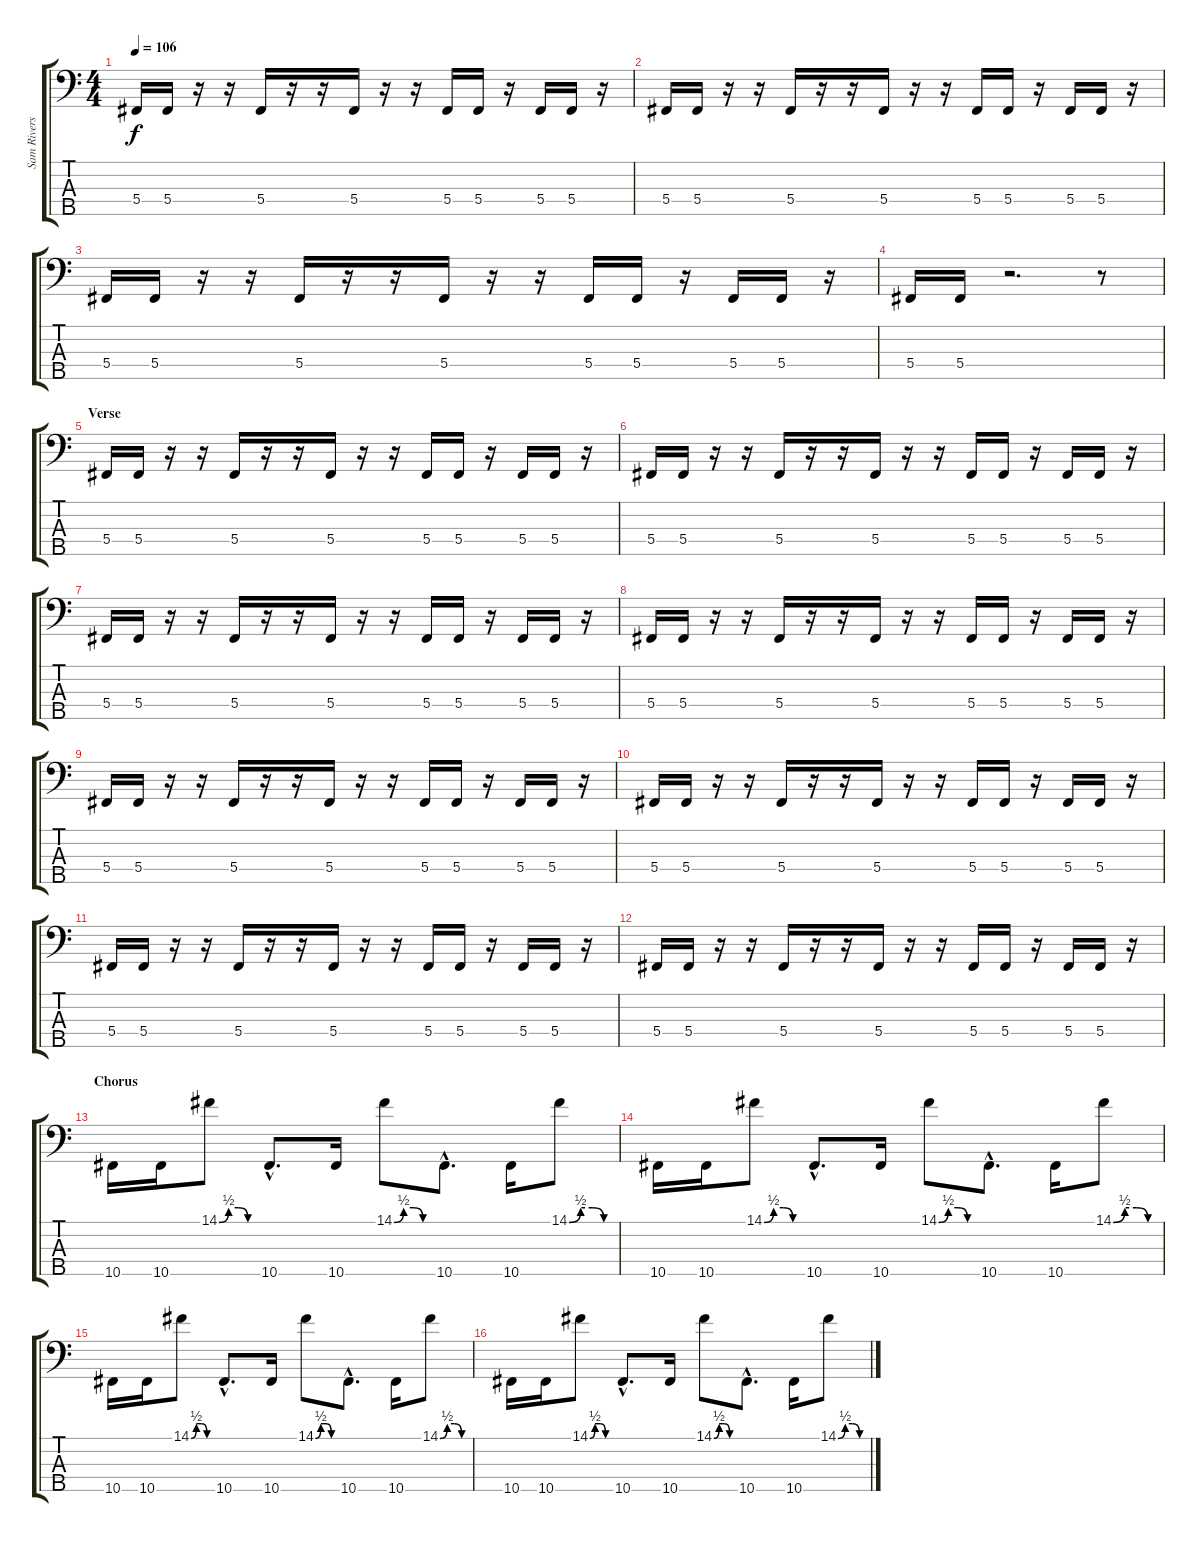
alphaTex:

\track ("Sam Rivers - Bass" "Sam Rivers") {instrument electricbassfinger}
\staff {score tabs}
\tuning (E2 B1 Gb1 Db1 Ab0) {hide}
\ts (4 4)
\tempo 106
\clef f4
\ks c
5.4.16{dy f} 5.4.16 r.16 r.16 5.4.16 r.16 r.16 5.4.16 r.16 r.16 5.4.16 5.4.16 r.16 5.4.16 5.4.16 r.16 |
5.4.16 5.4.16 r.16 r.16 5.4.16 r.16 r.16 5.4.16 r.16 r.16 5.4.16 5.4.16 r.16 5.4.16 5.4.16 r.16 |
5.4.16 5.4.16 r.16 r.16 5.4.16 r.16 r.16 5.4.16 r.16 r.16 5.4.16 5.4.16 r.16 5.4.16 5.4.16 r.16 |
5.4.16 5.4.16 r.2{d} r.8 |
\section ("" "Verse")
5.4.16 5.4.16 r.16 r.16 5.4.16 r.16 r.16 5.4.16 r.16 r.16 5.4.16 5.4.16 r.16 5.4.16 5.4.16 r.16 |
5.4.16 5.4.16 r.16 r.16 5.4.16 r.16 r.16 5.4.16 r.16 r.16 5.4.16 5.4.16 r.16 5.4.16 5.4.16 r.16 |
5.4.16 5.4.16 r.16 r.16 5.4.16 r.16 r.16 5.4.16 r.16 r.16 5.4.16 5.4.16 r.16 5.4.16 5.4.16 r.16 |
5.4.16 5.4.16 r.16 r.16 5.4.16 r.16 r.16 5.4.16 r.16 r.16 5.4.16 5.4.16 r.16 5.4.16 5.4.16 r.16 |
5.4.16 5.4.16 r.16 r.16 5.4.16 r.16 r.16 5.4.16 r.16 r.16 5.4.16 5.4.16 r.16 5.4.16 5.4.16 r.16 |
5.4.16 5.4.16 r.16 r.16 5.4.16 r.16 r.16 5.4.16 r.16 r.16 5.4.16 5.4.16 r.16 5.4.16 5.4.16 r.16 |
5.4.16 5.4.16 r.16 r.16 5.4.16 r.16 r.16 5.4.16 r.16 r.16 5.4.16 5.4.16 r.16 5.4.16 5.4.16 r.16 |
5.4.16 5.4.16 r.16 r.16 5.4.16 r.16 r.16 5.4.16 r.16 r.16 5.4.16 5.4.16 r.16 5.4.16 5.4.16 r.16 |
\section ("" "Chorus")
10.5.16 10.5.16 14.1{be (custom 0 0 15 2 30 2 45 0 60 0)}.8 10.5{hac}.8{d} 10.5.16 14.1{be (custom 0 0 15 2 30 2 45 0 60 0)}.8 10.5{hac}.8{d} 10.5.16 14.1{be (custom 0 0 15 2 30 2 45 0 60 0)}.8 |
10.5.16 10.5.16 14.1{be (custom 0 0 15 2 30 2 45 0 60 0)}.8 10.5{hac}.8{d} 10.5.16 14.1{be (custom 0 0 15 2 30 2 45 0 60 0)}.8 10.5{hac}.8{d} 10.5.16 14.1{be (custom 0 0 15 2 30 2 45 0 60 0)}.8 |
10.5.16 10.5.16 14.1{be (custom 0 0 15 2 30 2 45 0 60 0)}.8 10.5{hac}.8{d} 10.5.16 14.1{be (custom 0 0 15 2 30 2 45 0 60 0)}.8 10.5{hac}.8{d} 10.5.16 14.1{be (custom 0 0 15 2 30 2 45 0 60 0)}.8 |
10.5.16 10.5.16 14.1{be (custom 0 0 15 2 30 2 45 0 60 0)}.8 10.5{hac}.8{d} 10.5.16 14.1{be (custom 0 0 15 2 30 2 45 0 60 0)}.8 10.5{hac}.8{d} 10.5.16 14.1{be (custom 0 0 15 2 30 2 45 0 60 0)}.8
